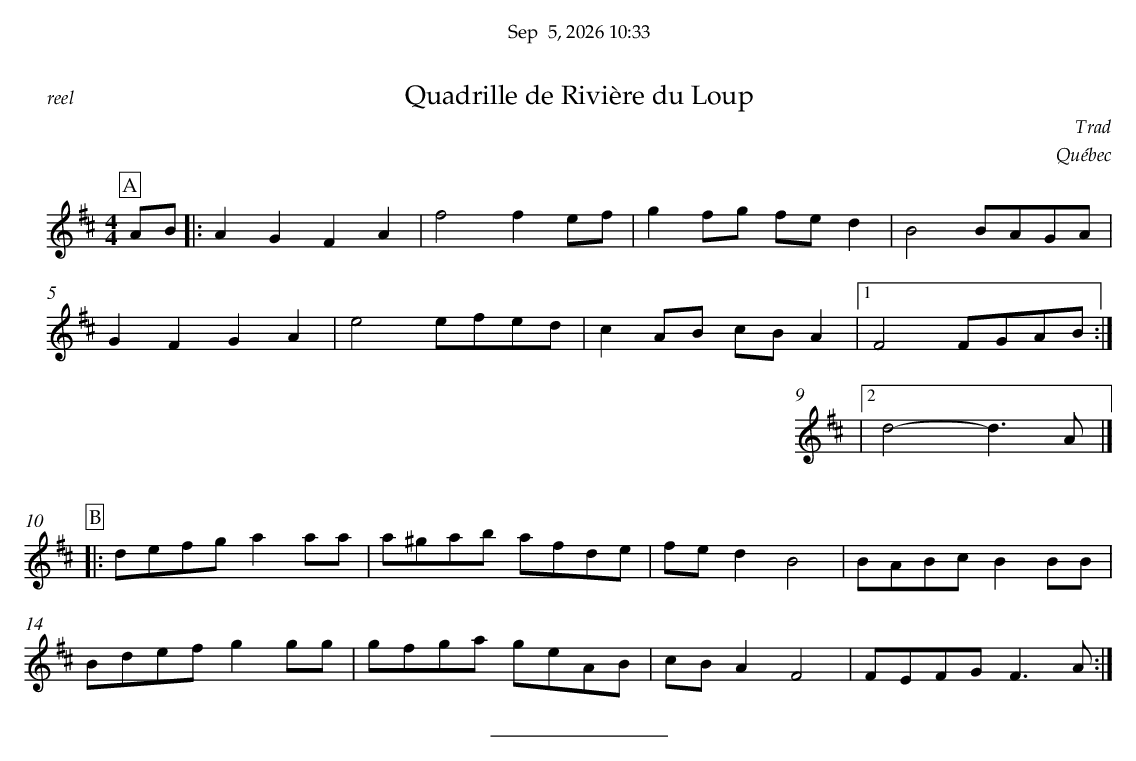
X:1
T:Quadrille de Rivière du Loup
C:Trad
O:Québec
M:4/4
L:1/8
K:Dmaj
P:A
AB |: A2G2 F2A2 | f4 f2ef | g2fg fed2 | B4 BAGA |
G2F2G2A2 | e4 efed | c2AB cBA2 |1 F4 FGAB :|
|2 d4- d3A |]
%%vskip 0.5cm
P:B
|:defg a2aa | a^gab afde | fed2 B4 | BABc B2BB |
Bdef g2gg | gfga geAB | cBA2 F4 | FEFG F3A :|
